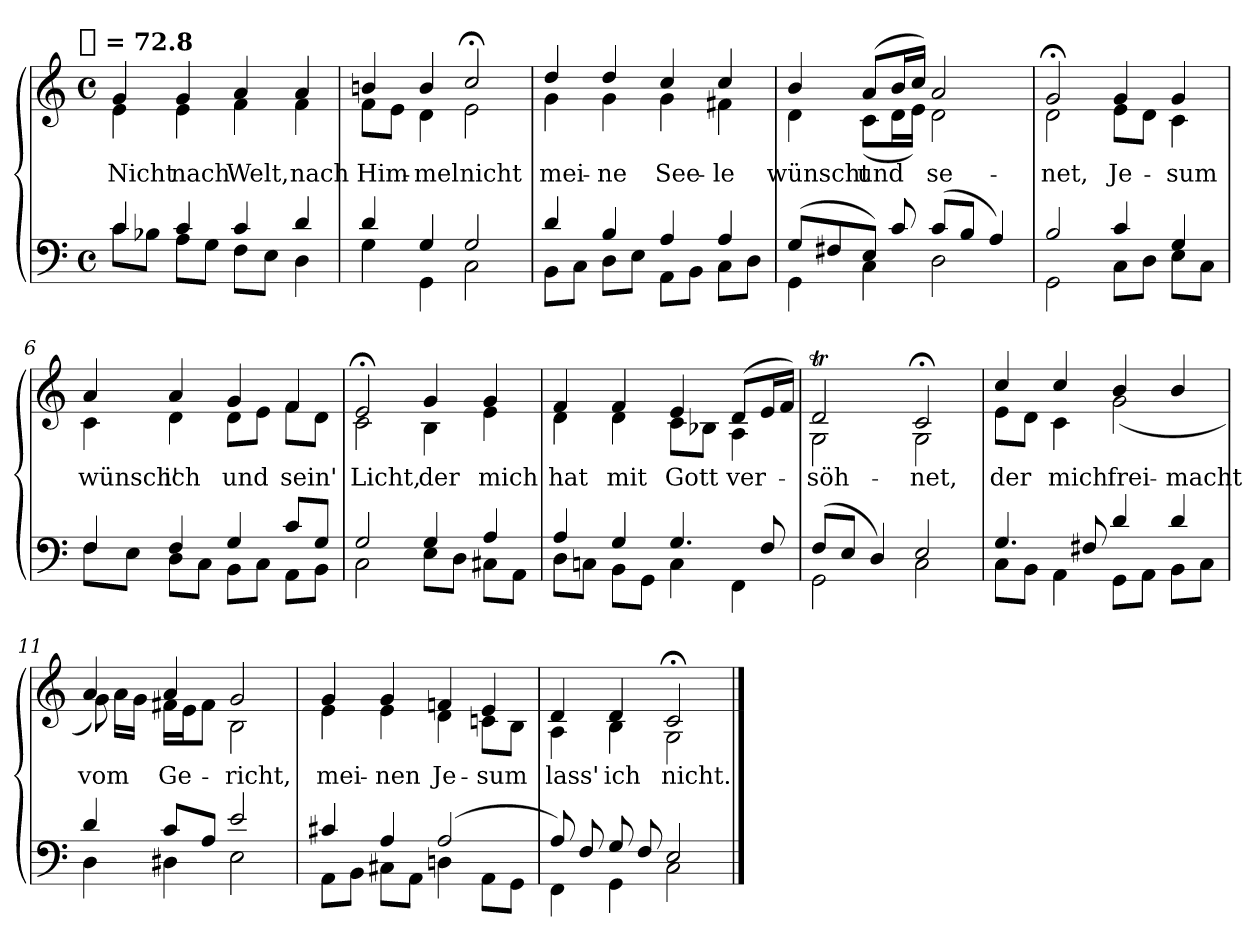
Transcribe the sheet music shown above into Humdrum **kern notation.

**kern	**kern	**text
*part1	*part1	*part1
*staff2	*staff1	*staff1
*clefF4	*clefG2	*
!!LO:TX:omd:t=[quarter] = 72.8
*M4/4	*M4/4	*
*met(c)	*met(c)	*
*MM72	*MM72	*
=1	=1	=1
*^	*^	*
4c	8cL	4g	4e	Nicht
.	8B-XJ	.	.	.
4c	8AL	4g	4e	nach
.	8GJ	.	.	.
4c	8FL	4a	4f	Welt,
.	8EJ	.	.	.
4d	4D	4a	4f	nach
=2	=2	=2	=2	=2
4d	4G	4bn	8fL	Him-
.	.	.	8eJ	.
4G	4GG	4b	4d	-mel
2G	2C	2cc;<	2e	nicht
=3	=3	=3	=3	=3
4d	8BBL	4dd	4g	mei-
.	8CJ	.	.	.
4B	8DL	4dd	4g	-ne
.	8EJ	.	.	.
4A	8AAL	4cc	4g	See-
.	8BBJ	.	.	.
4A	8CL	4cc	4f#X	-le
.	8DJ	.	.	.
=4	=4	=4	=4	=4
(8GL	4GG	4b	4d	wünscht
8F#X	.	.	.	.
8EJ)	4C	(8aL	(8cL	und
8c	.	16bL	16dL	.
.	.	16ccJJ)	16eJJ)	.
(8cL	2D	2a	2d	se-
8BJ	.	.	.	.
4A)	.	.	.	.
!!LO:LB:g=z	!!
=5	=5	=5	=5	=5
2B	2GG	2g;<	2d	-net,
4c	8CL	4g	8eL	Je-
.	8DJ	.	8dJ	.
4G	8EL	4g	4c	-sum
.	8CJ	.	.	.
=6	=6	=6	=6	=6
4F	8FL	4a	4c	wünsch'
.	8EJ	.	.	.
4F	8DL	4a	4d	ich
.	8CJ	.	.	.
4G	8BBL	4g	8dL	und
.	8CJ	.	8eJ	.
8cL	8AAL	4f	8fL	sein'
8GJ	8BBJ	.	8dJ	.
=7	=7	=7	=7	=7
2G	2C	2e;<	2c	Licht,
4G	8EL	4g	4B	der
.	8DJ	.	.	.
4A	8C#XL	4g	4e	mich
.	8AAJ	.	.	.
=8	=8	=8	=8	=8
4A	8DL	4f	4d	hat
.	8CnJ	.	.	.
4G	8BBL	4f	4d	mit
.	8GGJ	.	.	.
4.G	4C	4e	8cL	Gott
.	.	.	8B-XJ	.
.	4FF	(8dL	4A	ver-
8F	.	16eL	.	.
.	.	16fJJ)	.	.
=9	=9	=9	=9	=9
(8FL	2GG	2dT	2G	-söh-
8EJ	.	.	.	.
4D)	.	.	.	.
2E	2C	2c;<	2G	-net,
!!LO:LB:g=z	!!
=10	=10	=10	=10	=10
4.G	8CL	4cc	8eL	der
.	8BBJ	.	8dJ	.
.	4AA	4cc	4c	mich
8F#X	.	.	.	.
4d	8GGL	4b	(2g	frei-
.	8AAJ	.	.	.
4d	8BBL	4b	.	-macht
.	8CJ	.	.	.
=11	=11	=11	=11	=11
4d	4D	4a	8g)	vom
.	.	.	16aLL	.
.	.	.	16gJJ	.
8cL	4D#X	4a	16f#XLL	Ge-
.	.	.	16eJ	.
8AJ	.	.	8f#J	.
2e	2E	2g	2B	-richt,
=12	=12	=12	=12	=12
4c#X	8AAL	4g	4e	mei-
.	8BBJ	.	.	.
4A	8C#XL	4g	4e	-nen
.	8AAJ	.	.	.
(2A	4Dn	4fn	4d	Je-
.	8AAL	4e	8cnL	-sum
.	8GGJ	.	8BJ	.
=13	=13	=13	=13	=13
8A)	4FF	4d	4A	lass'
8F	.	.	.	.
8G	4GG	4d	4B	ich
8F	.	.	.	.
2E	2C	2c;<	2G	nicht.
*v	*v	*	*	*
*	*v	*v	*
==	==	==
*-	*-	*-
